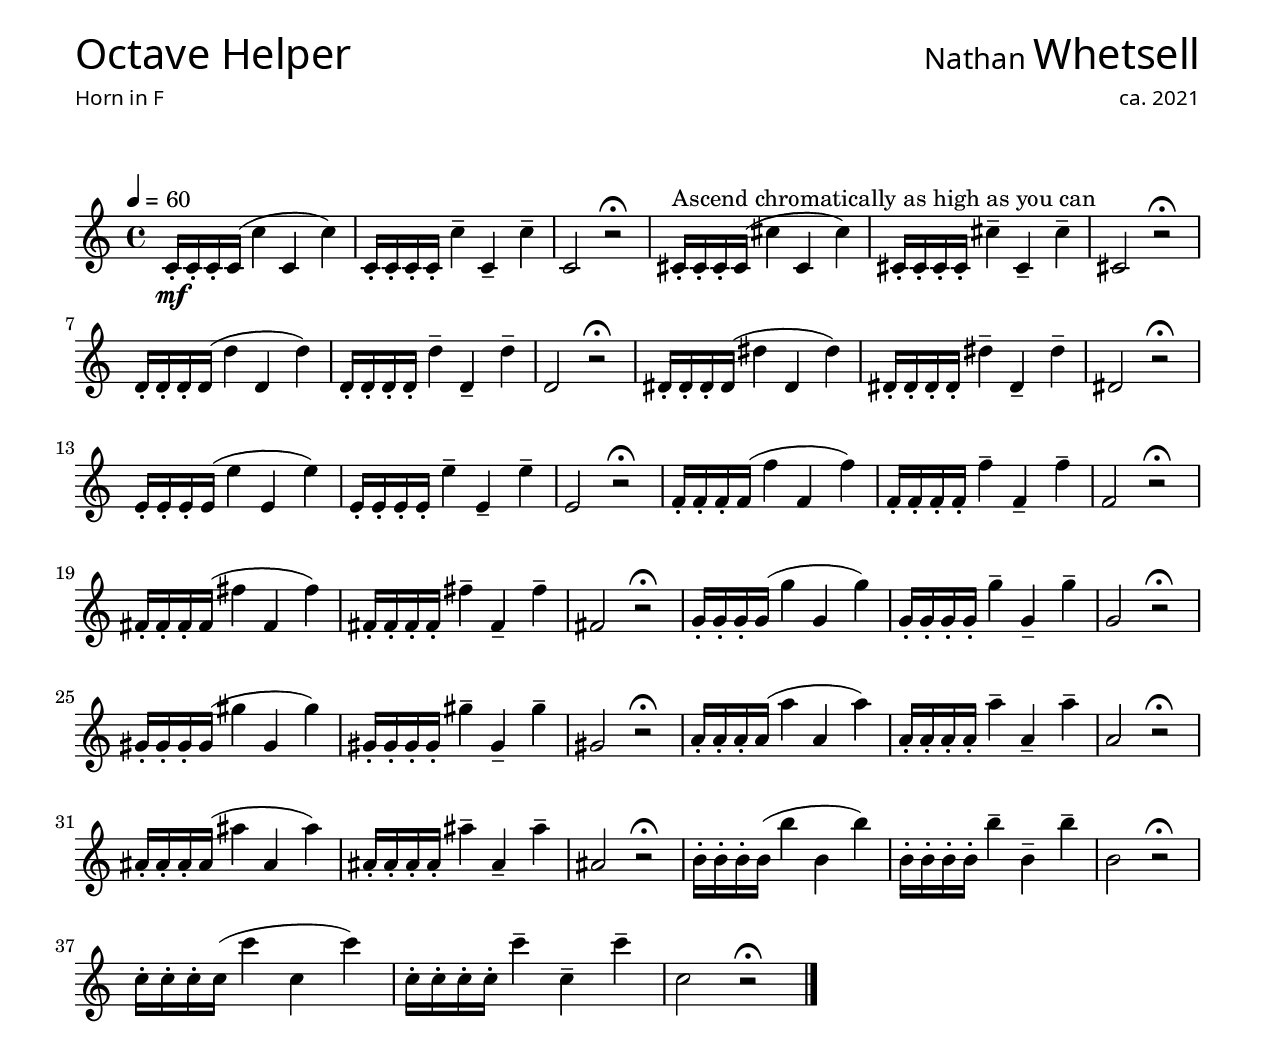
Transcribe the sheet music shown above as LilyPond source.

\version "2.22.0"

\header {
  composer-last-name = "Whetsell"
  composer-first-name = "Nathan"
  title = "Octave Helper"
  opus = "ca. 2021"
  instrument = "Horn in F"
}

\language "english"

\relative {
  \tempo 4=60

  c'16-. \mf 16-. 16-. 16( c'4 c,4 c'4) |
  c,16-. 16-. 16-. 16-. c'4-- c,4-- c'4-- |
  c,2 r\fermata |

  c-sharp16-.^"Ascend chromatically as high as you can" 16-. 16-. 16( c-sharp'4 c-sharp,4 c-sharp'4) |
  c-sharp,16-. 16-. 16-. 16-. c-sharp'4-- c-sharp,4-- c-sharp'4-- |
  c-sharp,2 r\fermata | \break

  d16-. 16-. 16-. 16( d'4 d,4 d'4) |
  d,16-. 16-. 16-. 16-. d'4-- d,4-- d'4-- |
  d,2 r\fermata |

  d-sharp16-. 16-. 16-. 16( d-sharp'4 d-sharp,4 d-sharp'4) |
  d-sharp,16-. 16-. 16-. 16-. d-sharp'4-- d-sharp,4-- d-sharp'4-- |
  d-sharp,2 r\fermata | \break

  e16-. 16-. 16-. 16( e'4 e,4 e'4) |
  e,16-. 16-. 16-. 16-. e'4-- e,4-- e'4-- |
  e,2 r\fermata |

  f16-. 16-. 16-. 16( f'4 f,4 f'4) |
  f,16-. 16-. 16-. 16-. f'4-- f,4-- f'4-- |
  f,2 r\fermata | \break

  f-sharp16-. 16-. 16-. 16( f-sharp'4 f-sharp,4 f-sharp'4) |
  f-sharp,16-. 16-. 16-. 16-. f-sharp'4-- f-sharp,4-- f-sharp'4-- |
  f-sharp,2 r\fermata |

  g16-. 16-. 16-. 16( g'4 g,4 g'4) |
  g,16-. 16-. 16-. 16-. g'4-- g,4-- g'4-- |
  g,2 r\fermata | \break

  g-sharp16-. 16-. 16-. 16( g-sharp'4 g-sharp,4 g-sharp'4) |
  g-sharp,16-. 16-. 16-. 16-. g-sharp'4-- g-sharp,4-- g-sharp'4-- |
  g-sharp,2 r\fermata |

  a16-. 16-. 16-. 16( a'4 a,4 a'4) |
  a,16-. 16-. 16-. 16-. a'4-- a,4-- a'4-- |
  a,2 r\fermata | \break

  a-sharp16-. 16-. 16-. 16( a-sharp'4 a-sharp,4 a-sharp'4) |
  a-sharp,16-. 16-. 16-. 16-. a-sharp'4-- a-sharp,4-- a-sharp'4-- |
  a-sharp,2 r\fermata |

  b16-. 16-. 16-. 16( b'4 b,4 b'4) |
  b,16-. 16-. 16-. 16-. b'4-- b,4-- b'4-- |
  b,2 r\fermata | \break

  c16-. 16-. 16-. 16( c'4 c,4 c'4) |
  c,16-. 16-. 16-. 16-. c'4-- c,4-- c'4-- |
  c,2 r\fermata | \bar "|."
}

\paper {
  #(set-paper-size "letter")
  left-margin = 0.5\in
  top-margin = 0.5\in
  right-margin = 0.5\in
  bottom-margin = 0.5\in

  % Based on
  % https://github.com/lilypond/lilypond/blob/master/ly/titling-init.ly
  bookTitleMarkup = \markup {
    \override #'(baseline-skip . 3.5)
    \column {
      \fill-line {
        \override #'(font-name . "Playfair Display Regular")
        \abs-fontsize #20
        \fromproperty #'header:title
        \concat {
          \override #'(font-name . "Playfair Display Medium")
          \abs-fontsize #14
          \fromproperty #'header:composer-first-name
          \override #'(font-name . "Playfair Display Medium")
          \abs-fontsize #14
          " "
          \override #'(font-name . "Playfair Display Regular")
          \abs-fontsize #20
          \fromproperty #'header:composer-last-name
        }
      }
      \override #'(font-name . "Playfair Display Medium")
      \abs-fontsize #10
      \fill-line {
        \fromproperty #'header:instrument
        \fromproperty #'header:opus
      }
      \vspace #1.5
    }
  }

  scoreTitleMarkup = \markup {
    \column {
      \fill-line {
        \override #'(font-name . "Playfair Display Regular")
        \abs-fontsize #20
        \fromproperty #'header:piece
      }
      \vspace #0.375
    }
  }

  evenHeaderMarkup = \markup {
    \override #'(font-name . "Playfair Display Medium")
    \abs-fontsize #10
    \column {
      \fill-line {
        \on-the-fly #not-part-first-page \fromproperty #'header:title
        \on-the-fly #not-part-first-page \fromproperty #'header:composer-last-name
        \on-the-fly #print-page-number-check-first \fromproperty #'page:page-number-string
      }
      \on-the-fly #not-part-first-page \vspace #1.5
    }
  }

  oddHeaderMarkup = \evenHeaderMarkup
}

\layout {
  indent = 0
  ragged-last = ##t
}

\header {
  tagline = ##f
}
